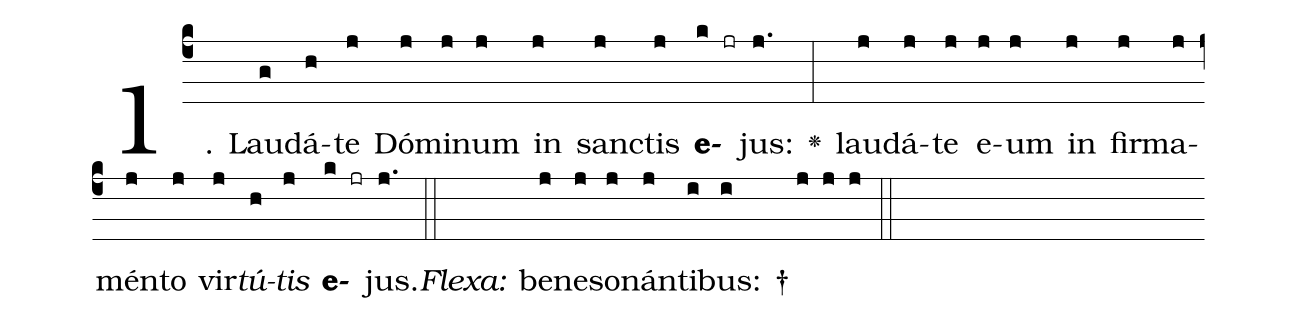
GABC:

%%
(c4)1.( ) Lau(g)dá(h)te(j) Dó(j)mi(j)num(j) in(j) sanc(j)tis(j) <b>e</b>(k jr)jus:(j.) <v>\greheightstar</v>(:) lau(j)dá(j)te(j) e(j)um(j) in(j) fir(j)ma(j)mén(j)to(j) vir(j)<i>tú</i>(h)<i>tis</i>(j) <b>e</b>(k jr)jus.(j.) (::)
<i>Flexa:</i>() be(j)ne(j)so(j)nán(j)ti(i)bus: †(i) (j j j) (::)
